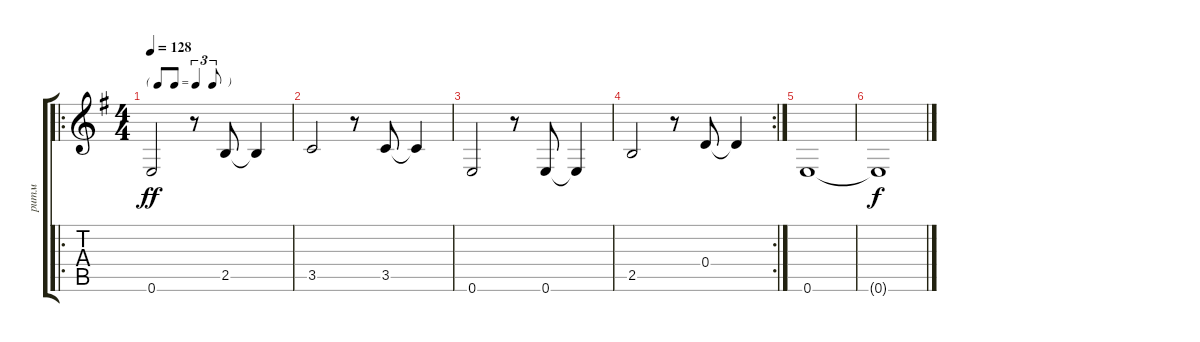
\track ("ритм" "ритм") {instrument acousticguitarsteel}
\staff {score tabs}
\tuning (E4 B3 G3 D3 A2 E2) {hide}
\ro
\ts (4 4)
\tf triplet8th
\tempo 128
\clef g2
\ks eminor
0.6.2{dy ff} r.8 2.5.8 2.5{t}.4 |
3.5.2 r.8 3.5.8 3.5{t}.4 |
0.6.2 r.8 0.6.8 0.6{t}.4 |
\rc 2
2.5.2 r.8 0.4.8 0.4{t}.4 |
0.6.1 |
0.6{t}.1{dy f}
